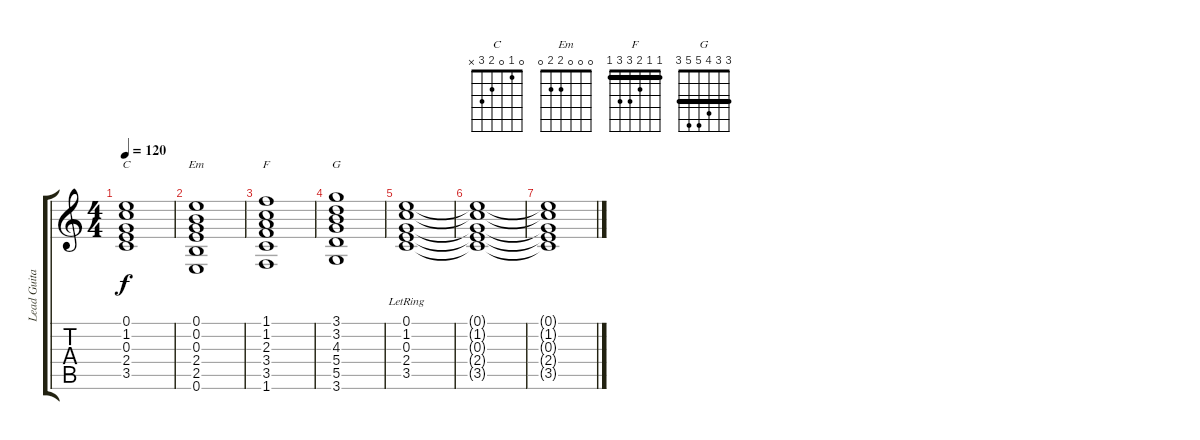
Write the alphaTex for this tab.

\track ("Lead Guitar" "Lead Guita") {instrument electricguitarjazz}
\staff {score tabs}
\tuning (E4 B3 G3 D3 A2 E2) {hide}
\chord ("C" 0 1 0 2 3 x)
\chord ("Em" 0 0 0 2 2 0)
\chord ("F" 1 1 2 3 3 1) {barre 1}
\chord ("G" 3 3 4 5 5 3) {barre 3}
\ts (4 4)
\tempo 120
\clef g2
\ks c
(0.1 1.2 0.3 2.4 3.5).1{ch "C" dy f} |
(0.1 0.2 0.3 2.4 2.5 0.6).1{ch "Em"} |
(1.1 1.2 2.3 3.4 3.5 1.6).1{ch "F"} |
(3.1 3.2 4.3 5.4 5.5 3.6).1{ch "G"} |
(0.1{lr} 1.2{lr} 0.3{lr} 2.4{lr} 3.5{lr}).1 |
(0.1{t} 1.2{t} 0.3{t} 2.4{t} 3.5{t}).1 |
(0.1{t} 1.2{t} 0.3{t} 2.4{t} 3.5{t}).1
